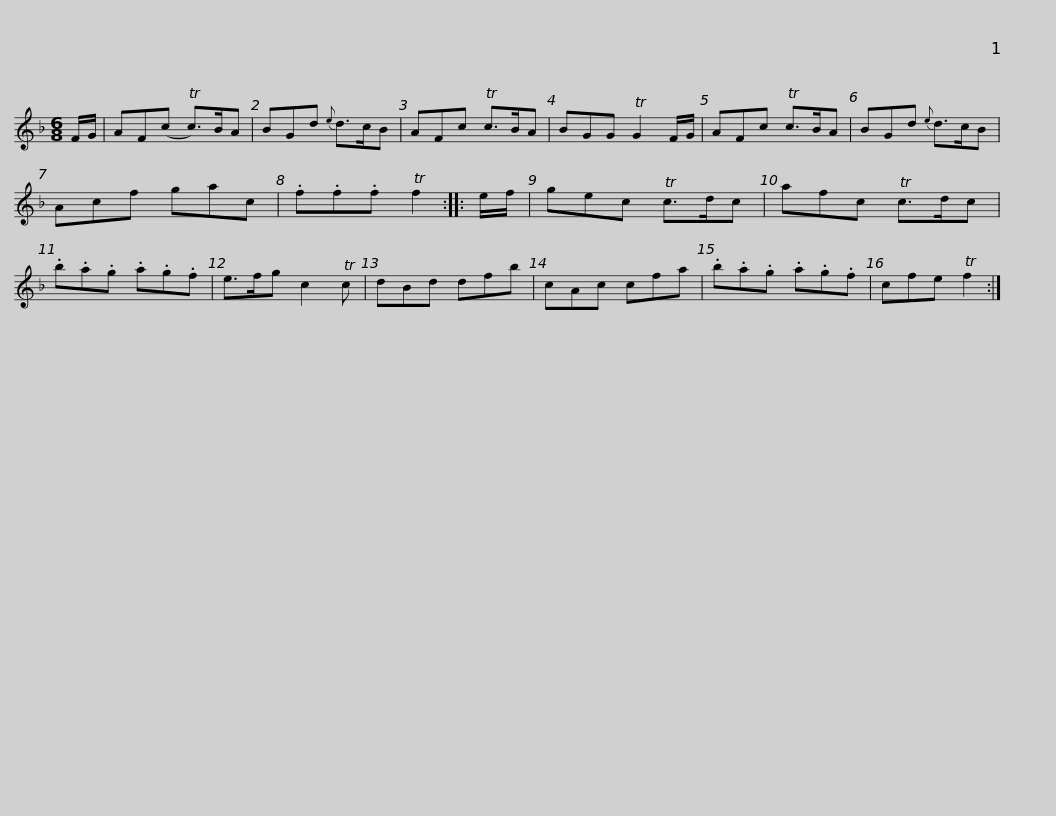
X:1
L:1/8
M:6/8
I:linebreak $
K:F
V:1 treble
V:1
 F/G/ | AF(c Tc>)BA | BGd{e} d>cB | AFc Tc>BA | BGG TG2 F/G/ | %5
 AFc Tc>BA | BGd{e} d>cB |$ Acf gac | .f.f.f Tf2 :: e/f/ | %10
 gec Tc>dc | afc Tc>dc | .b.a.g .a.g.f | e>fg c2 Tc | dBd dfb |$ %15
 cAc cfa | .b.a.g .a.g.f | cfe Tf2 :| %18
